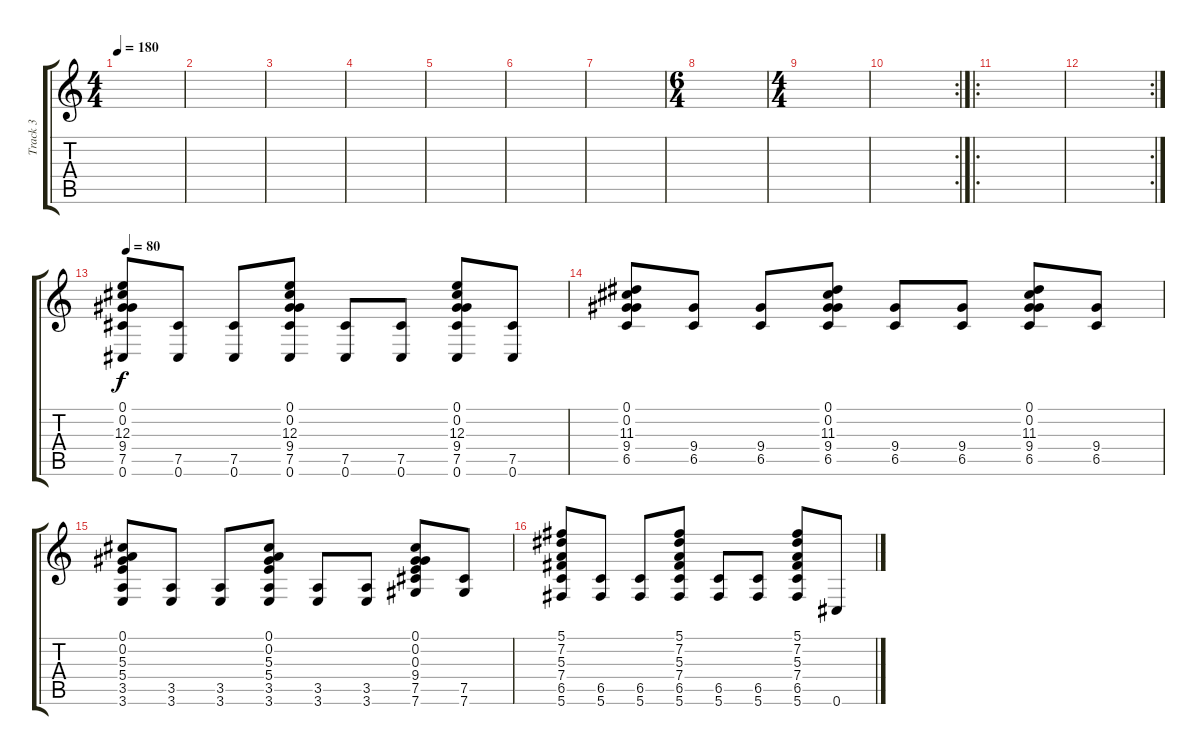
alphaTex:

\track ("Track 3" "Track 3") {instrument distortionguitar}
\staff {score tabs}
\tuning (Db4 Ab3 E3 B2 Gb2 Db2) {hide}
\ts (4 4)
\tempo 180
\clef g2
\ks c
|
|
|
|
|
|
|
\ts (6 4)
|
\ts (4 4)
|
\rc 2
|
\ro
|
\rc 2
|
\tempo 80
(0.1 0.2 12.3 9.4 7.5 0.6).8{instrument electricguitarclean} (7.5 0.6).8 (7.5 0.6).8 (0.1 0.2 12.3 9.4 7.5 0.6).8 (7.5 0.6).8 (7.5 0.6).8 (0.1 0.2 12.3 9.4 7.5 0.6).8 (7.5 0.6).8 |
(0.1 0.2 11.3 9.4 6.5).8 (9.4 6.5).8 (9.4 6.5).8 (0.1 0.2 11.3 9.4 6.5).8 (9.4 6.5).8 (9.4 6.5).8 (0.1 0.2 11.3 9.4 6.5).8 (9.4 6.5).8 |
(0.1 0.2 5.3 5.4 3.5 3.6).8 (3.5 3.6).8 (3.5 3.6).8 (0.1 0.2 5.3 5.4 3.5 3.6).8 (3.5 3.6).8 (3.5 3.6).8 (0.1 0.2 0.3 9.4 7.5 7.6).8 (7.5 7.6).8 |
(5.1 7.2 5.3 7.4 6.5 5.6).8 (6.5 5.6).8 (6.5 5.6).8 (5.1 7.2 5.3 7.4 6.5 5.6).8 (6.5 5.6).8 (6.5 5.6).8 (5.1 7.2 5.3 7.4 6.5 5.6).8 0.6.8
